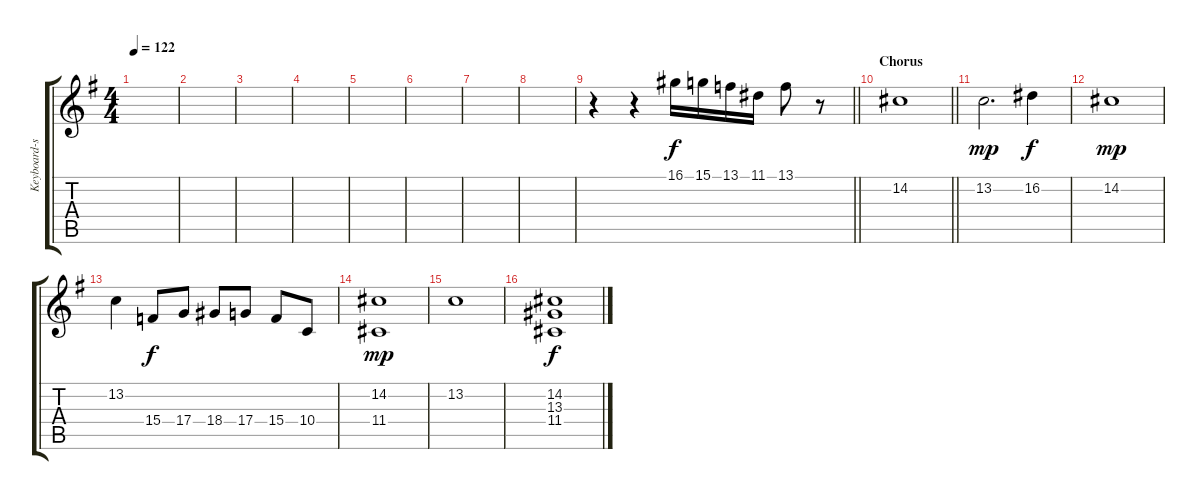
\track ("Keyboard-string" "Keyboard-s") {instrument stringensemble1}
\staff {score tabs}
\tuning (E4 B3 G3 D3 A2 E2) {hide}
\ts (4 4)
\tempo 122
\clef g2
\ks g
|
|
|
|
|
|
|
|
\barLineRight lightlight
r.4 r.4 16.1.16{dy f} 15.1.16 13.1.16 11.1.16 13.1.8 r.8 |
\section ("" "Chorus")
\barLineRight lightlight
14.2.1 |
\section ("" "")
13.2.2{d dy mp} 16.2.4{dy f} |
14.2.1{dy mp} |
13.2.4 15.4.8{dy f} 17.4.8 18.4.8 17.4.8 15.4.8 10.4.8 |
(14.2 11.4).1{dy mp} |
13.2.1 |
(14.2 13.3 11.4).1{dy f}
